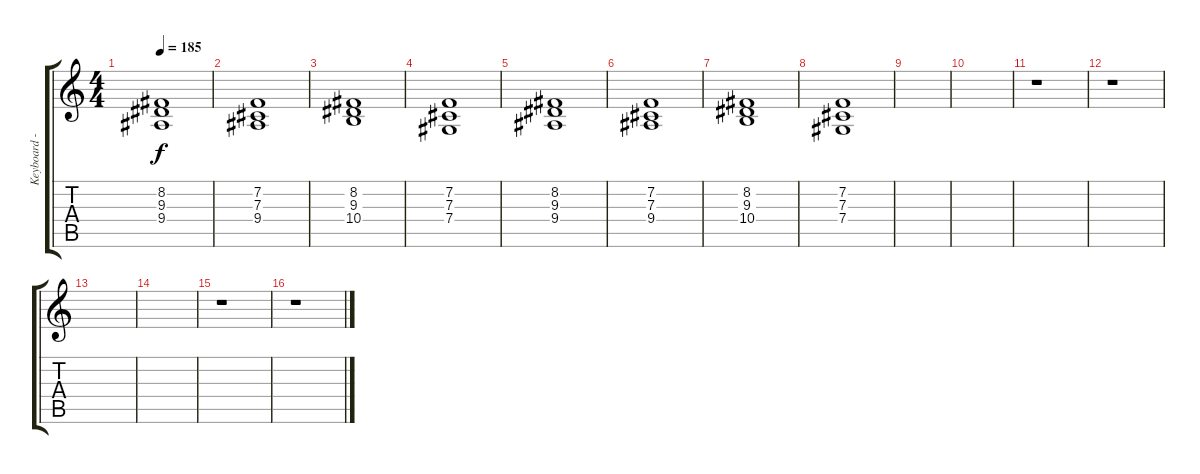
\track ("Keyboard - Background" "Keyboard -") {instrument fx5brightness}
\staff {score tabs}
\tuning (Eb4 Bb3 Gb3 Db3 Ab2 Eb2) {hide}
\ts (4 4)
\tempo 185
\clef g2
\ks c
(8.2 9.3 9.4).1{dy f} |
(7.2 7.3 9.4).1 |
(8.2 9.3 10.4).1 |
(7.2 7.3 7.4).1 |
(8.2 9.3 9.4).1 |
(7.2 7.3 9.4).1 |
(8.2 9.3 10.4).1 |
(7.2 7.3 7.4).1 |
|
|
r.1 |
r.1 |
|
|
r.1 |
r.1
